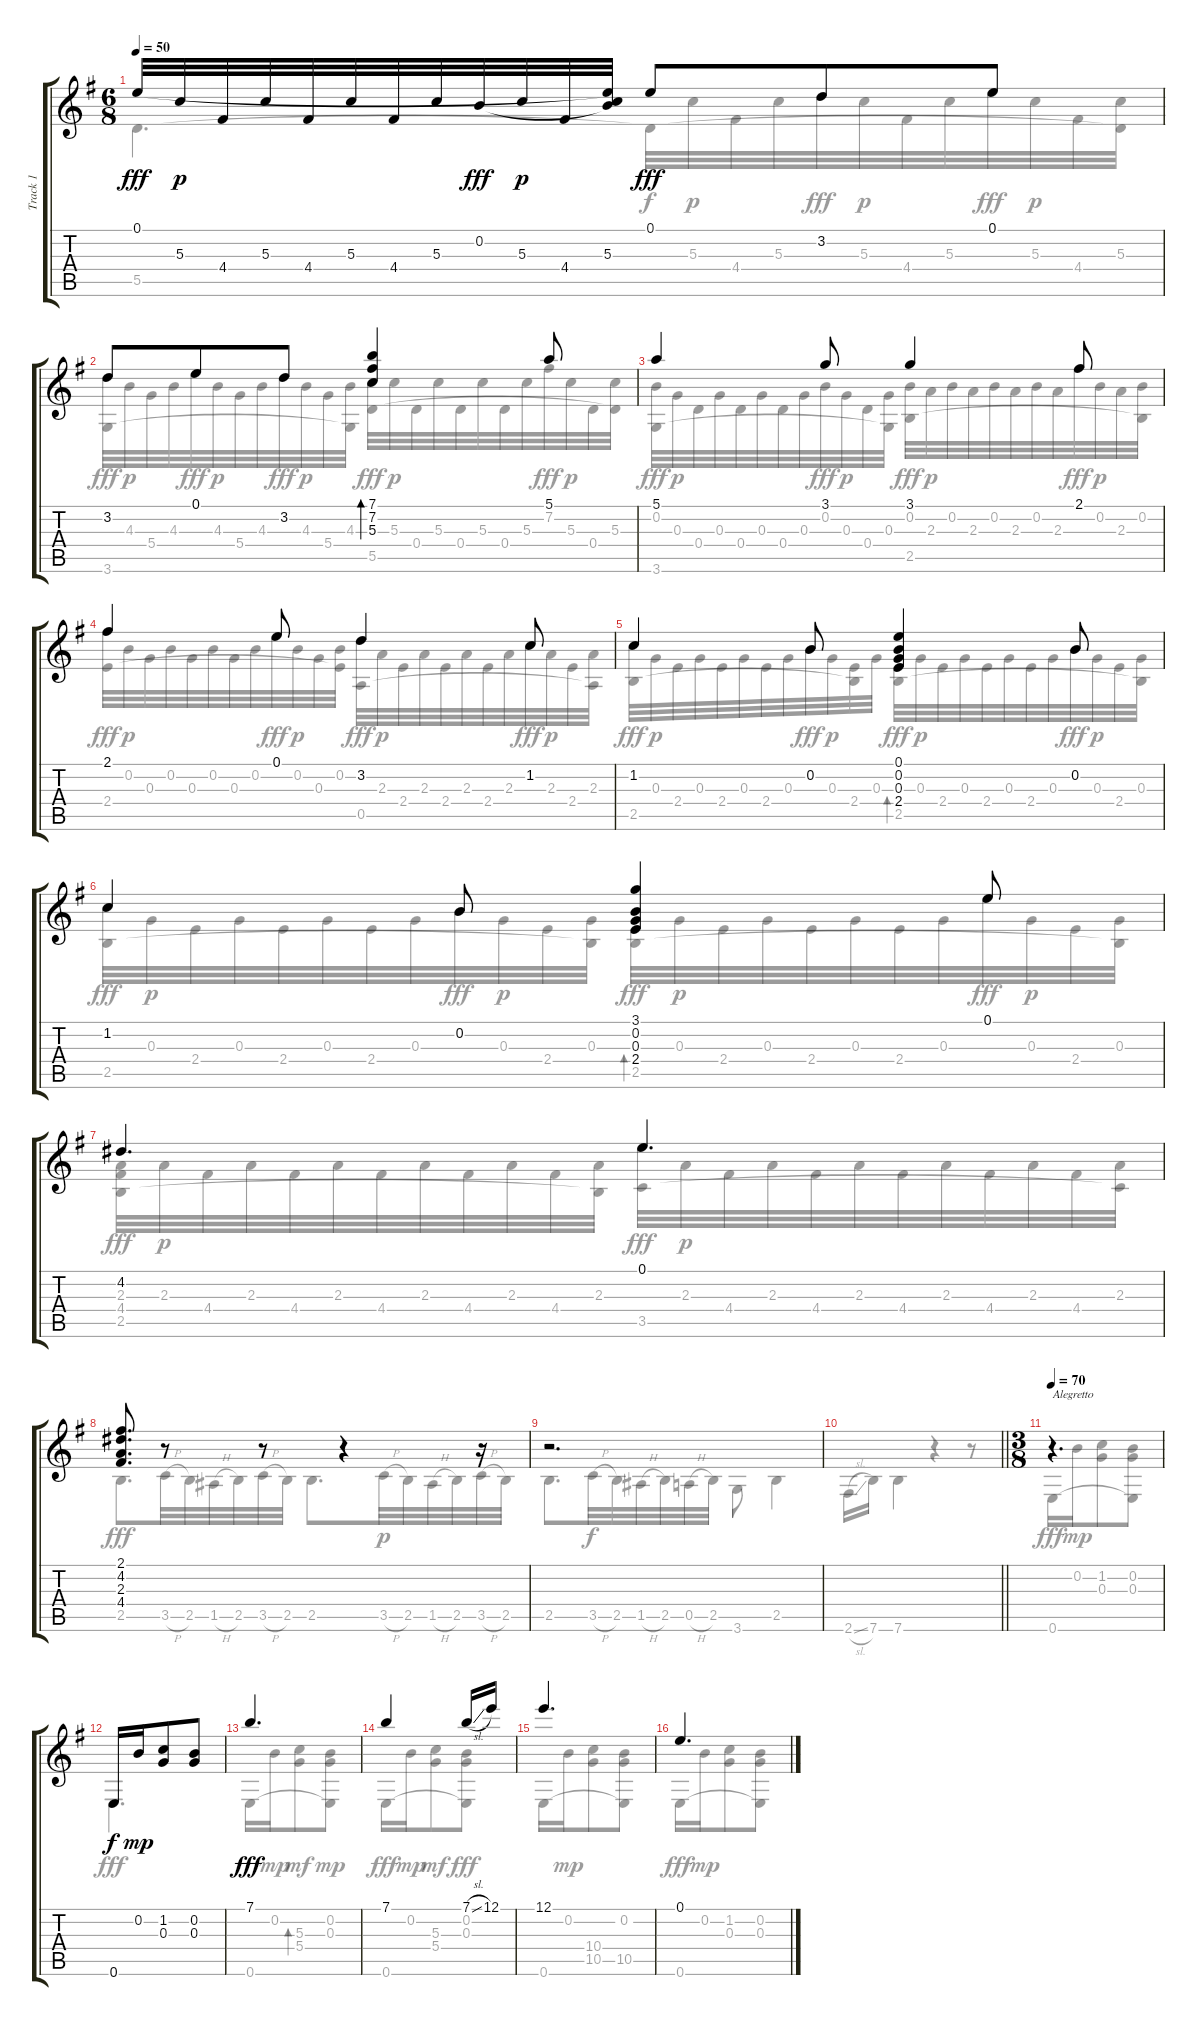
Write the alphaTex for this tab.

\track ("Track 1" "Track 1") {instrument acousticguitarnylon}
\staff {score tabs}
\tuning (E4 B3 G3 D3 A2 E2) {hide}
\voice
\ts (6 8)
\tempo 50
\clef g2
\ks g
0.1.32{dy fff} 5.3.32{dy p} 4.4.32 5.3.32 4.4.32 5.3.32 4.4.32 5.3.32 0.2.32{dy fff} 5.3.32{dy p} 4.4.32 (0.1{t} 0.2{t} 5.3).32 0.1.8{dy fff} 3.2.8 0.1.8 |
3.2.8 0.1.8 3.2.8 (7.1 7.2 5.3).4{bd 60} 5.1.8 |
5.1.4 3.1.8 3.1.4 2.1.8 |
2.1.4 0.1.8 3.2.4 1.2.8 |
1.2.4 0.2.8 (0.1 0.2 0.3 2.4).4 0.2.8 |
1.2.4 0.2.8 (3.1 0.2 0.3 2.4).4 0.1.8 |
4.2.4{d} 0.1.4{d} |
(2.1 4.2 2.3 4.4).8{d} r.8 r.8 r.4 r.16 |
r.2{d} |
\barLineRight lightlight
|
\ts (3 8)
\tempo 70
r.4{d txt "Alegretto"} |
0.6.16{dy f} 0.2.16{dy mp} (1.2 0.3).8 (0.2 0.3).8 |
7.1.4{d dy fff} |
7.1.4 7.1{sl}.16 12.1.16 |
12.1.4{d} |
0.1.4{d}
\voice
\clef g2
\ottava regular
\simile none
\ks g
5.5.4{d dy fff} 5.5{t}.32{dy f} 5.3.32{dy p} 4.4.32 5.3.32 3.2.32{dy fff} 5.3.32{dy p} 4.4.32 5.3.32 0.1.32{dy fff} 5.3.32{dy p} 4.4.32 (5.3 5.5{t}).32 |
(3.2 3.6).32{dy fff} 4.3.32{dy p} 5.4.32 4.3.32 0.1.32{dy fff} 4.3.32{dy p} 5.4.32 4.3.32 3.2.32{dy fff} 4.3.32{dy p} 5.4.32 (4.3 3.6{t}).32 (5.3 5.5).32{dy fff} 5.3.32{dy p} 0.4.32 5.3.32 0.4.32 5.3.32 0.4.32 5.3.32 7.2.32{dy fff} 5.3.32{dy p} 0.4.32 (5.3 5.5{t}).32 |
(0.2 3.6).32{dy fff} 0.3.32{dy p} 0.4.32 0.3.32 0.4.32 0.3.32 0.4.32 0.3.32 0.2.32{dy fff} 0.3.32{dy p} 0.4.32 (0.3 3.6{t}).32 (0.2 2.5).32{dy fff} 2.3.32{dy p} 0.2.32 2.3.32 0.2.32 2.3.32 0.2.32 2.3.32 2.1.32{dy fff} 0.2.32{dy p} 2.3.32 (0.2 2.5{t}).32 |
(2.1 2.4).32{dy fff} 0.2.32{dy p} 0.3.32 0.2.32 0.3.32 0.2.32 0.3.32 0.2.32 0.1.32{dy fff} 0.2.32{dy p} 0.3.32 (0.2 2.4{t}).32 (3.2 0.5).32{dy fff} 2.3.32{dy p} 2.4.32 2.3.32 2.4.32 2.3.32 2.4.32 2.3.32 1.2.32{dy fff} 2.3.32{dy p} 2.4.32 (2.3 0.5{t}).32 |
(1.2 2.5).32{dy fff} 0.3.32{dy p} 2.4.32 0.3.32 2.4.32 0.3.32 2.4.32 0.3.32 0.2.32{dy fff} 0.3.32{dy p} (2.4 2.5{t}).32 0.3.32 (2.4 2.5).32{bd 480 dy fff} 0.3.32{dy p} 2.4.32 0.3.32 2.4.32 0.3.32 2.4.32 0.3.32 0.2.32{dy fff} 0.3.32{dy p} 2.4.32 (0.3 2.5{t}).32 |
(1.2 2.5).32{dy fff} 0.3.32{dy p} 2.4.32 0.3.32 2.4.32 0.3.32 2.4.32 0.3.32 0.2.32{dy fff} 0.3.32{dy p} 2.4.32 (0.3 2.5{t}).32 (2.4 2.5).32{bd 480 dy fff} 0.3.32{dy p} 2.4.32 0.3.32 2.4.32 0.3.32 2.4.32 0.3.32 0.1.32{dy fff} 0.3.32{dy p} 2.4.32 (0.3 2.5{t}).32 |
(2.3 4.4 2.5).32{dy fff} 2.3.32{dy p} 4.4.32 2.3.32 4.4.32 2.3.32 4.4.32 2.3.32 4.4.32 2.3.32 4.4.32 (2.3 2.5{t}).32 (0.1 3.5).32{dy fff} 2.3.32{dy p} 4.4.32 2.3.32 4.4.32 2.3.32 4.4.32 2.3.32 4.4.32 2.3.32 4.4.32 (2.3 3.5{t}).32 |
2.5.8{d dy fff} 3.5{h}.32 2.5.32 1.5{h}.32 2.5.32 3.5{h}.32 2.5.32 2.5.8{d} 3.5{h}.32{dy p} 2.5.32 1.5{h}.32 2.5.32 3.5{h}.32 2.5.32 |
2.5.8{d} 3.5{h}.32{dy f} 2.5.32 1.5{h}.32 2.5.32 0.5{h}.32 2.5.32 3.6.8 2.5.4 |
\barLineRight lightlight
2.6{sl}.16 7.6.16 7.6.4 r.4 r.8 |
0.6.16{dy fff} 0.2.16{dy mp} (1.2 0.3).8 (0.2 0.3 0.6{t}).8 |
0.6.4{d dy fff} |
0.6.16 0.2.16{dy mp} (5.3 5.4).8{bd 60 dy mf} (0.2 0.3 0.6{t}).8{dy mp} |
0.6.16{dy fff} 0.2.16{dy mp} (5.3 5.4).8{dy mf} (0.2 0.3 0.6{t}).8{dy fff} |
0.6.16 0.2.16{dy mp} (10.4 10.5).8 (0.2 10.5 0.6{t}).8 |
0.6.16{dy fff} 0.2.16{dy mp} (1.2 0.3).8 (0.2 0.3 0.6{t}).8
